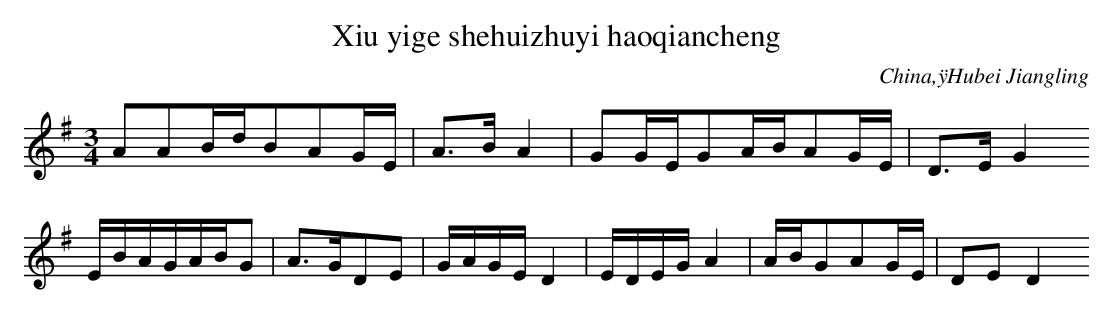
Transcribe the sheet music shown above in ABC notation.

X:1
T: Xiu yige shehuizhuyi haoqiancheng
O: China,ÿHubei Jiangling
M: 3/4
L: 1/16
K: G
A2A2BdB2A2GE | A3BA4 | G2GEG2ABA2GE | D3EG4
EBAGABG2 | A3GD2E2 | GAGED4 | EDEGA4 | ABG2A2GE | D2E2D4
